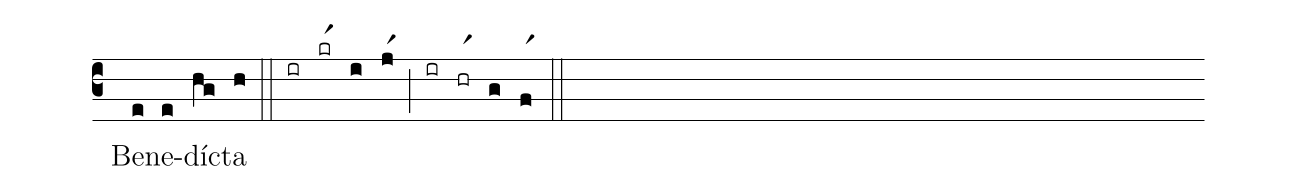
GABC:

annotation: VIIa;
%%
(c3) () Be(e)ne(e)dí(hg)cta(h) (::) (ir)(krr1)(i)(jr1)(;)(ir)(hrr1)(g)(fr1)(::)
